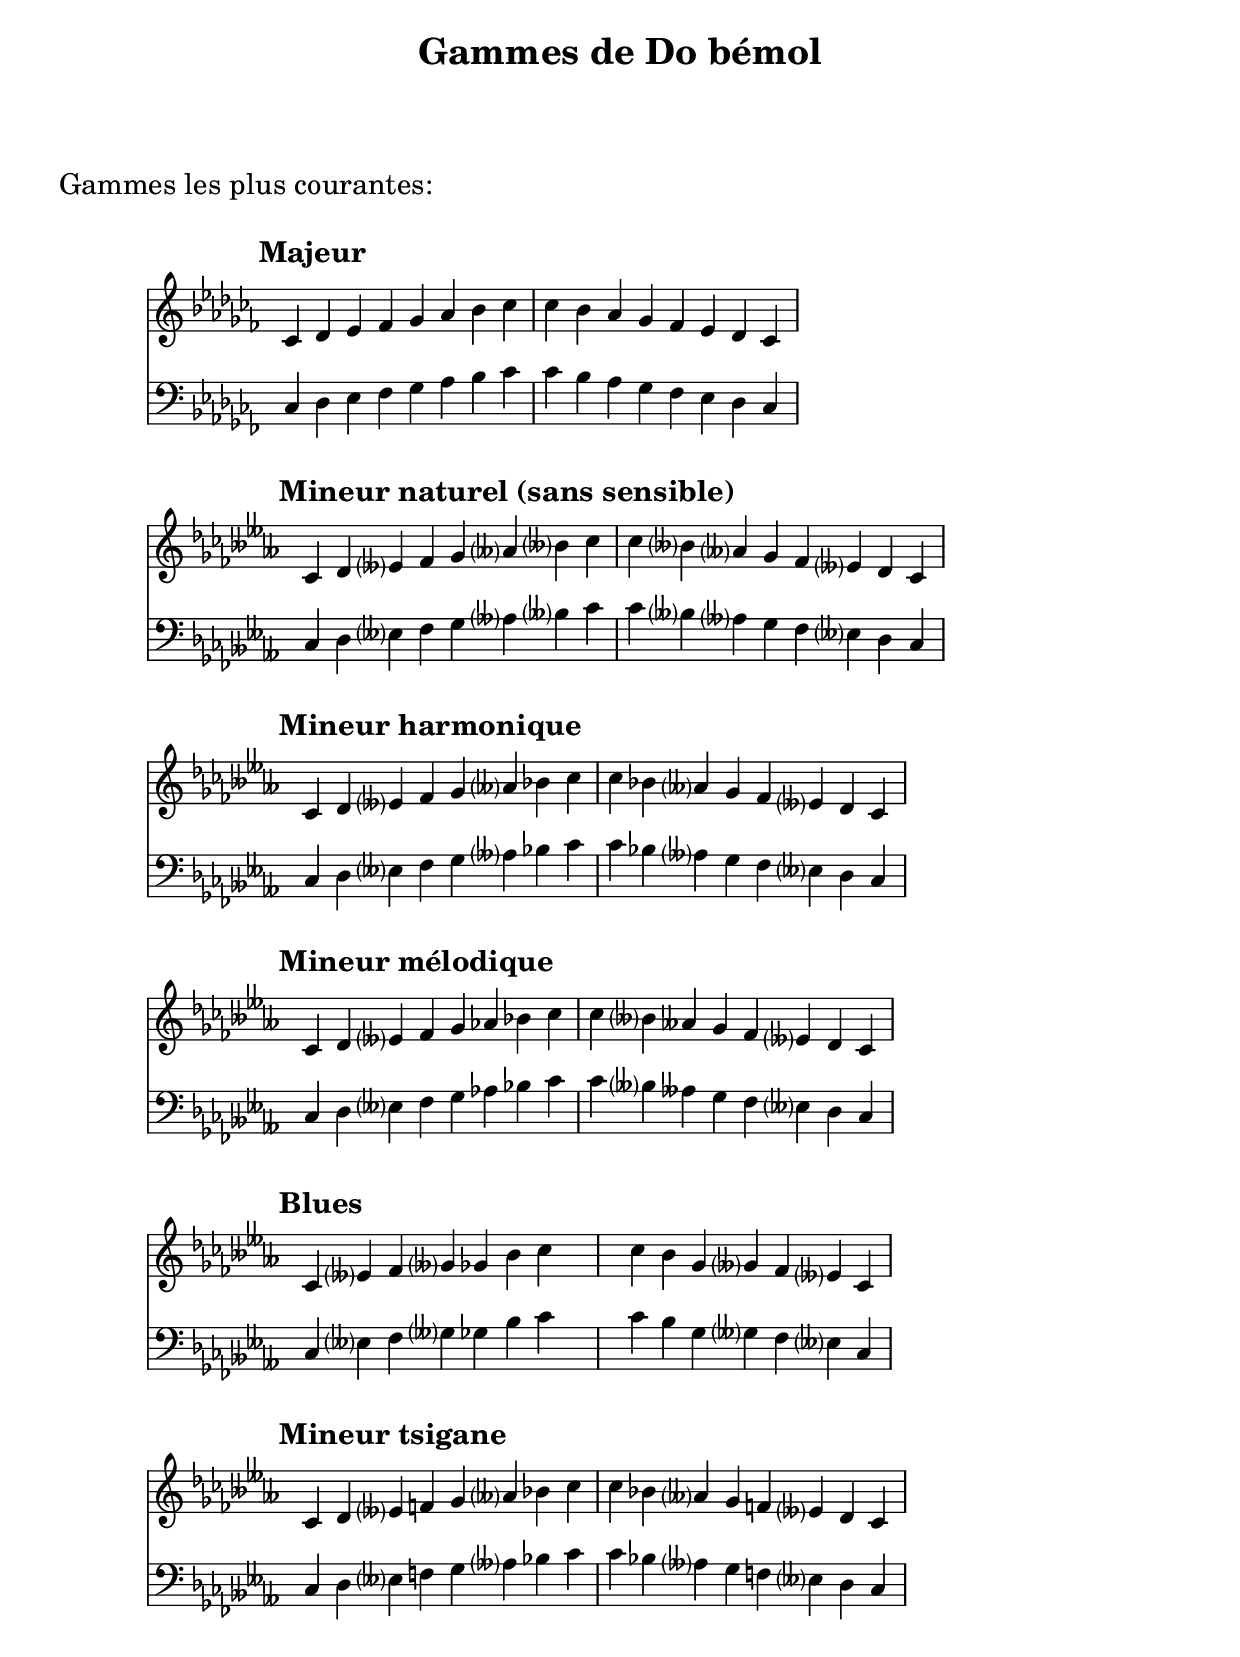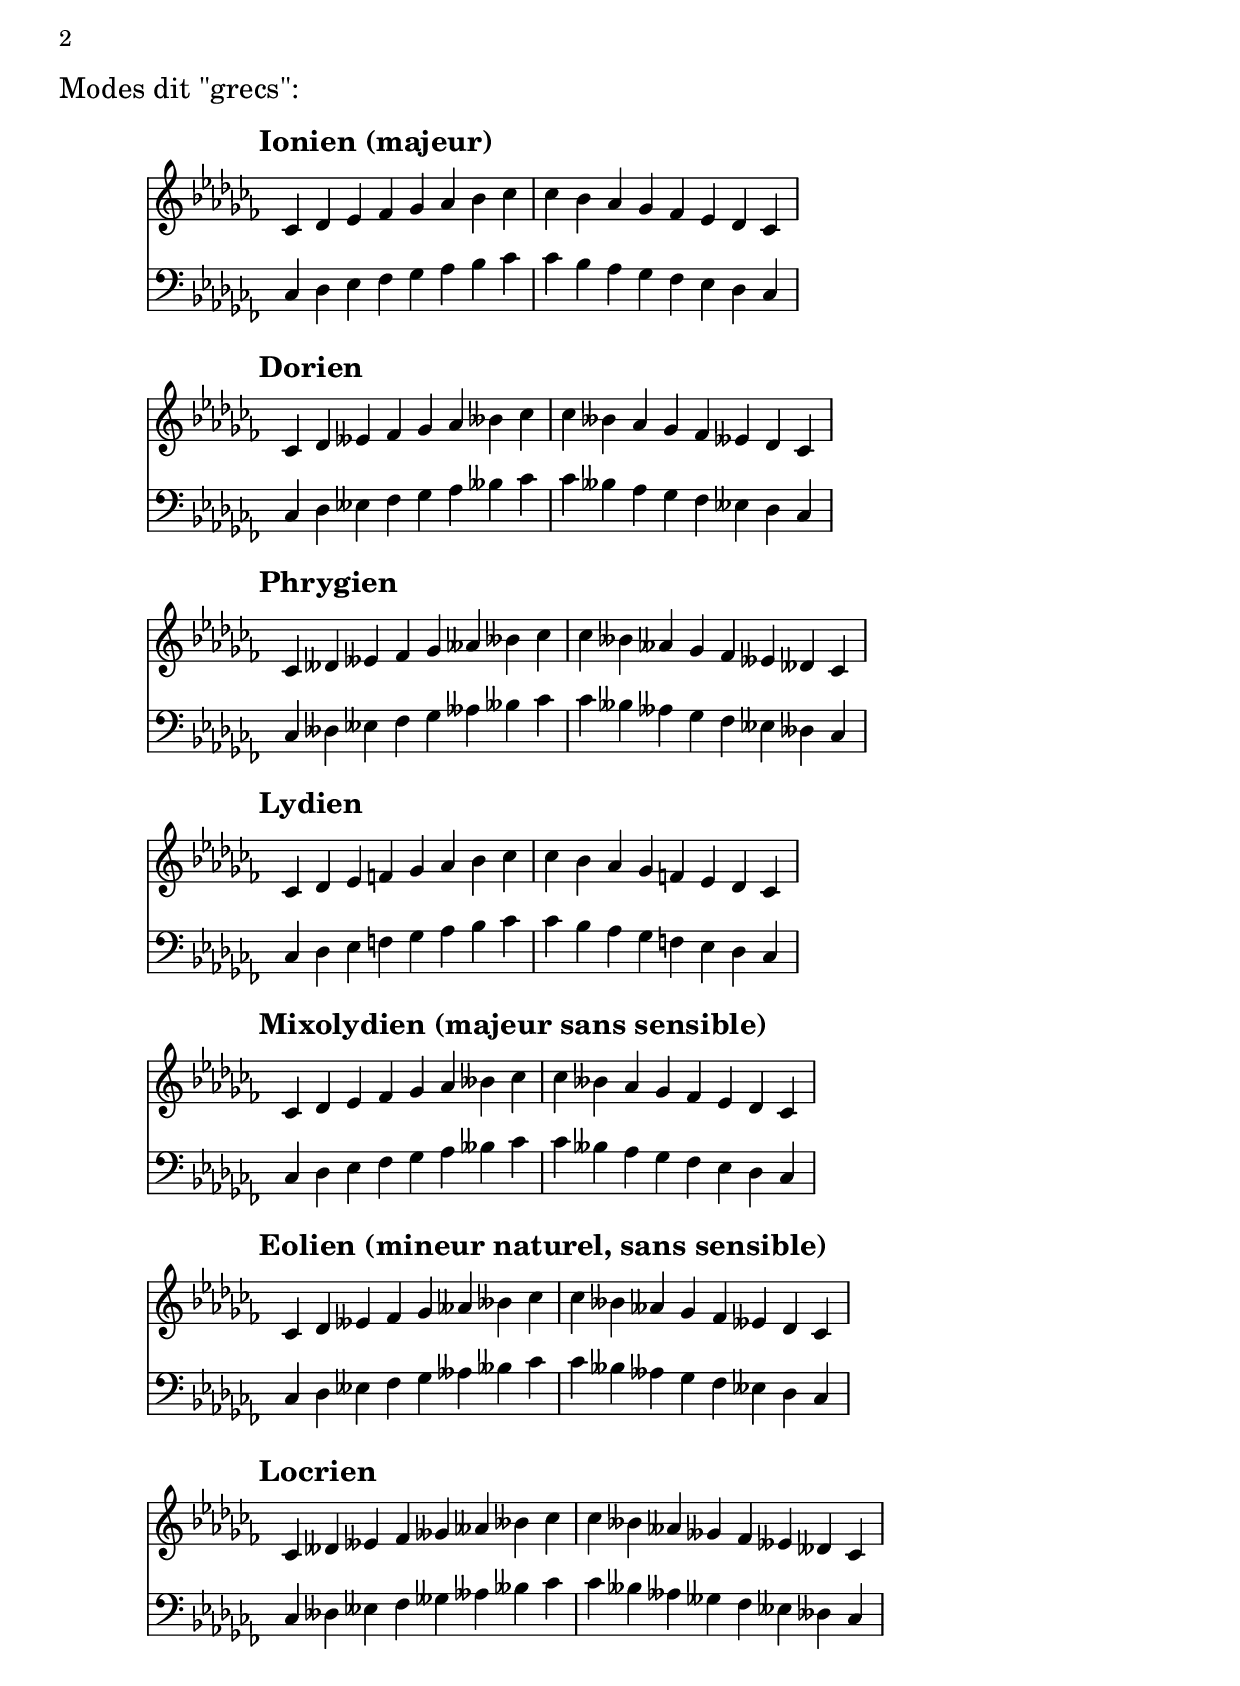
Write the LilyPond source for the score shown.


% -------------------------------------------------------------------------

\include "../CommonSettings.ly"


% -------------------------------------------------------------------------

\markup \vspace #2

\markup {\huge "Gammes les plus courantes:"}

\markup \vspace #1


% -------------------------------------------------------------------------
% Some usual scales
% -------------------------------------------------------------------------


cesMajor = {
<<
  \new Staff {
    \clef treble
    \key ces \major
    \myStaffAndTimeSettings
    \myTempoMark #2.0 #"Majeur"
    \transpose c ces 
    \relative c' {
      \CMajorScale
    }
  }

  \new Staff {
    \clef bass
    \key ces \major
    \myStaffAndTimeSettings
    \transpose c ces 
    \relative c {
      \CMajorScale
    }
  }
>>
}


% -------------------------------------------------------------------------

cesNaturalMinor = {
<<
  \new Staff {
    \clef treble
    \key ces \minor
    \myStaffAndTimeSettings
    \myTempoMark #2.0 #"Mineur naturel (sans sensible)"
    \transpose c ces 
    \relative c' {
      \CNaturalMinorScale
    }
  }

  \new Staff {
    \clef bass
    \key ces \minor
    \myStaffAndTimeSettings
    \transpose c ces 
    \relative c {
      \CNaturalMinorScale
    }
  }
>>
}


% -------------------------------------------------------------------------

cesHarmonicMinor = {
<<
  \new Staff {
    \clef treble
    \key ces \minor
    \myStaffAndTimeSettings
    \myTempoMark #2.0 #"Mineur harmonique"
    \transpose c ces 
    \relative c' {
      \CHarmonicMinorScale
    }
  }

  \new Staff {
    \clef bass
    \key ces \minor
    \myStaffAndTimeSettings
    \transpose c ces 
    \relative c {
      \CHarmonicMinorScale
    }
  }
>>
}


% -------------------------------------------------------------------------

cesMelodicMinor = {
<<
  \new Staff {
    \clef treble
    \key ces \minor
    \myStaffAndTimeSettings
    \myTempoMark #2.0 #"Mineur mélodique"
    \transpose c ces 
    \relative c' {
      \CMelodicMinorScale
    }
  }

  \new Staff {
    \clef bass
    \key ces \minor
    \myStaffAndTimeSettings
    \transpose c ces 
    \relative c {
      \CMelodicMinorScale
    }
  }
>>
}


% -------------------------------------------------------------------------

cesDorianMinor = {
<<
  \new Staff {
    \clef treble
    \key ces \minor
    \myStaffAndTimeSettings
    \myTempoMark #2.0 #"Mineur dorien"
    \transpose c ces 
    \relative c' {
      \CDorianMinorScale
    }
  }

  \new Staff {
    \clef bass
    \key ces \minor
    \myStaffAndTimeSettings
    \transpose c ces 
    \relative c {
      \CDorianMinorScale
    }
  }
>>
}


% -------------------------------------------------------------------------

cesPhrygianMinor = {
<<
  \new Staff {
    \clef treble
    \key ces \minor
    \myStaffAndTimeSettings
    \myTempoMark #2.0 #"Mineur phrygien"
    \transpose c ces 
    \relative c' {
      \CPhrygianMinorScale
    }
  }

  \new Staff {
    \clef bass
    \key ces \minor
    \myStaffAndTimeSettings
    \transpose c ces 
    \relative c {
      \CPhrygianMinorScale
    }
  }
>>
}


% -------------------------------------------------------------------------

cesBlues = {
<<
  \new Staff {
    \clef treble
    \key ces \minor
    \myStaffAndTimeSettings
    \myTempoMark #2.0 #"Blues"
    \transpose c ces 
    \relative c' {
      \CBluesScale
    }
  }

  \new Staff {
    \clef bass
    \key ces \minor
    \myStaffAndTimeSettings
    \myTempoMark #2.0 #"Blues"
    \transpose c ces 
    \relative c {
      \CBluesScale
    }
  }
>>
}


% -------------------------------------------------------------------------

cesGypsyMinor = {
<<
  \new Staff {
    \clef treble
    \key ces \minor
    \myStaffAndTimeSettings
    \myTempoMark #2.0 #"Mineur tsigane"
    \transpose c ces 
    \relative c' {
      \CGypsyScale
    }
  }

  \new Staff {
    \clef bass
    \key ces \minor
    \myStaffAndTimeSettings
    \myTempoMark #2.0 #"Mineur tsigane"
    \transpose c ces 
    \relative c {
      \CGypsyScale
    }
  }
>>
}


% -------------------------------------------------------------------------
% The so-called "greek" modes, built from the white keys of the piano
% -------------------------------------------------------------------------


cesIonian = {
<<
  \new Staff {
    \clef treble
    \key ces \major
    \myStaffAndTimeSettings
    \myTempoMark #2.0 #"Ionien (majeur)"
    \transpose c ces 
    \relative c' {
      \CIonianScale
    }
  }

  \new Staff {
    \clef bass
    \key ces \major
    \myStaffAndTimeSettings
    \transpose c ces 
    \relative c {
      \CIonianScale
    }
  }
>>
}


cesDorian = {
<<
  \new Staff {
    \clef treble
    \key ces \major
    \myStaffAndTimeSettings
    \myTempoMark #2.0 #"Dorien"
    \transpose d ces 
    \relative c' {
      \DDorianScale
    }
  }

  \new Staff {
    \clef bass
    \key ces \major
    \myStaffAndTimeSettings
    \transpose d ces 
    \relative c {
      \DDorianScale
    }
  }
>>
}


cesPhrygian = {
<<
  \new Staff {
    \clef treble
    \key ces \major
    \myStaffAndTimeSettings
    \myTempoMark #2.0 #"Phrygien"
    \transpose e ces 
    \relative c' {
      \EPhrygianScale
    }
  }

  \new Staff {
    \clef bass
    \key ces \major
    \myStaffAndTimeSettings
    \transpose e ces 
    \relative c {
      \EPhrygianScale
    }
  }
>>
}


cesLydian = {
<<
  \new Staff {
    \clef treble
    \key ces \major
    \myStaffAndTimeSettings
    \myTempoMark #2.0 #"Lydien"
    \transpose f ces 
    \relative c' {
      \FLydianScale
    }
  }

  \new Staff {
    \clef bass
    \key ces \major
    \myStaffAndTimeSettings
    \transpose f ces 
    \relative c {
      \FLydianScale
    }
  }
>>
}


cesMixolydian = {
<<
  \new Staff {
    \clef treble
    \key ces \major
    \myStaffAndTimeSettings
    \myTempoMark #2.0 #"Mixolydien (majeur sans sensible)"
    \transpose g, ces 
    \relative c' {
      \GMixolydianScale
    }
  }

  \new Staff {
    \clef bass
    \key ces \major
    \myStaffAndTimeSettings
    \transpose g, ces 
    \relative c {
      \GMixolydianScale
    }
  }
>>
}


cesEolian = {
<<
  \new Staff {
    \clef treble
    \key ces \major
    \myStaffAndTimeSettings
    \myTempoMark #2.0 #"Eolien (mineur naturel, sans sensible)"
    \transpose a, ces 
    \relative c' {
      \AEolianScale
    }
  }

  \new Staff {
    \clef bass
    \key ces \major
    \myStaffAndTimeSettings
    \transpose a, ces 
    \relative c {
      \AEolianScale
    }
  }
>>
}


cesLocrian = {
<<
  \new Staff {
    \clef treble
    \key ces \major
    \myStaffAndTimeSettings
    \myTempoMark #2.0 #"Locrien"
    \transpose b, ces 
    \relative c' {
      \BLocrianScale
    }
  }

  \new Staff {
    \clef bass
    \key ces \major
    \myStaffAndTimeSettings
    \transpose b, ces 
    \relative c {
      \BLocrianScale
    }
  }
>>
}


% -------------------------------------------------------------------------

\header{
  title = "Gammes de Do bémol"
  subtitle = " "
}


% -------------------------------------------------------------------------

\score {
  \cesMajor
}

\score {
  \cesNaturalMinor
}

\score {
  \cesHarmonicMinor
}

\score {
  \cesMelodicMinor
}

\score {
  \cesBlues
}

\score {
  \cesGypsyMinor
}


% -------------------------------------------------------------------------

\markup \vspace #2

\pageBreak

\markup \vspace #0.5

\markup {\huge "Modes dit \"grecs\":"}

\markup \vspace #0.5


% -------------------------------------------------------------------------

\score {
  \cesIonian
}

\score {
  \cesDorian
}

\score {
  \cesPhrygian
}

\score {
  \cesLydian
}

\score {
  \cesMixolydian
}

\score {
  \cesEolian
}

\score {
  \cesLocrian
}


% -------------------------------------------------------------------------


\markup \vspace #1
\markup {J. Menu - Crissier, le 18/08/2013}
